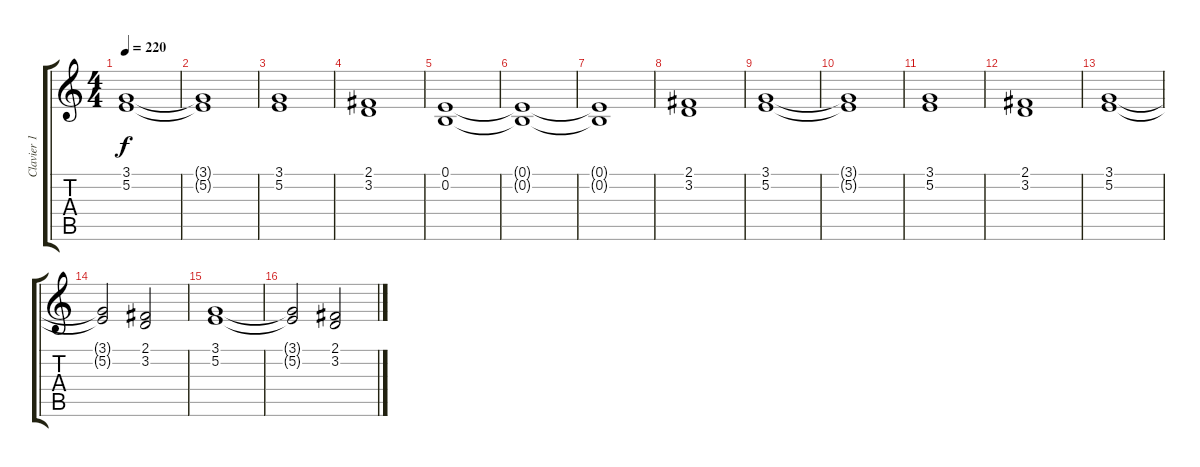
\track ("Clavier 1" "Clavier 1") {instrument stringensemble1}
\staff {score tabs}
\tuning (E4 B3 G3 D3 A2 E2) {hide}
\ts (4 4)
\tempo 220
\clef g2
\ks c
(3.1 5.2).1{dy f} |
(3.1{t} 5.2{t}).1 |
(3.1 5.2).1 |
(2.1 3.2).1 |
(0.1 0.2).1 |
(0.1{t} 0.2{t}).1 |
(0.1{t} 0.2{t}).1 |
(2.1 3.2).1 |
(3.1 5.2).1 |
(3.1{t} 5.2{t}).1 |
(3.1 5.2).1 |
(2.1 3.2).1 |
(3.1 5.2).1 |
(3.1{t} 5.2{t}).2 (2.1 3.2).2 |
(3.1 5.2).1 |
(3.1{t} 5.2{t}).2 (2.1 3.2).2
